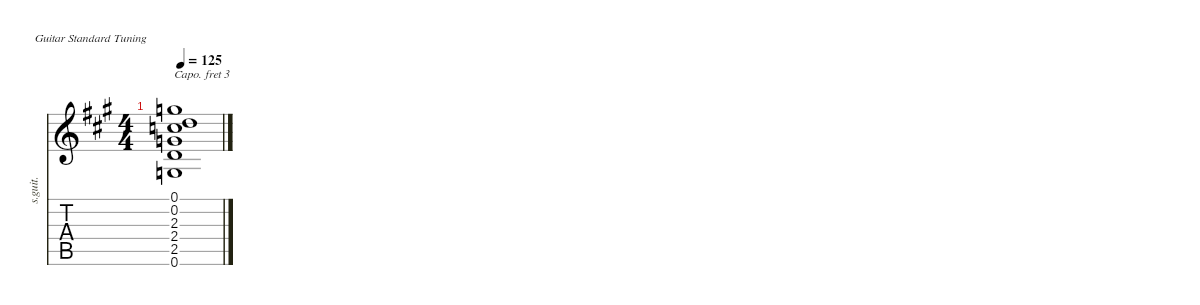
\defaultSystemsLayout 4
\hideDynamics
\bracketExtendMode nobrackets
\track ("Steel Guitar" "s.guit.") {instrument acousticguitarsteel}
\staff {score tabs}
\capo 3
\tuning (E4 B3 G3 D3 A2 E2)
\ts (4 4)
\tempo 125
\clef g2
\ks a
(0.1{t acc forcenatural} 0.2{t acc forcenatural} 2.3{t acc forcenatural} 2.4{t acc forcenatural} 2.5{t acc forcenatural} 0.6{acc forcenatural}).1{dy mf beam Up}
